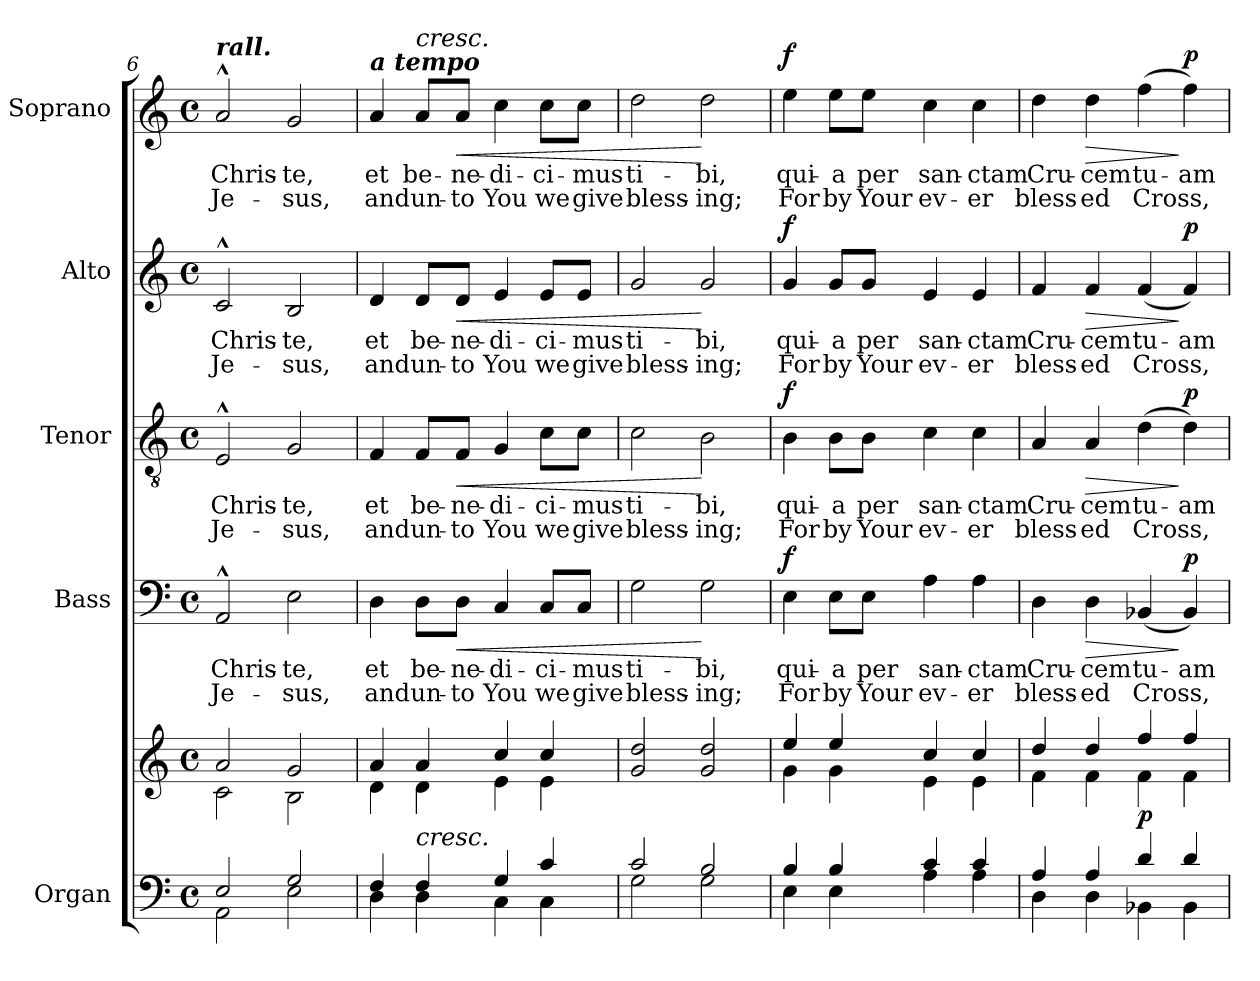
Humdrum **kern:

**kern	**kern	**dynam	**kern	**text	**text	**dynam	**kern	**text	**text	**dynam	**kern	**text	**text	**dynam	**kern	**text	**text	**dynam
*part5	*part5	*part5	*part4	*part4	*part4	*part4	*part3	*part3	*part3	*part3	*part2	*part2	*part2	*part2	*part1	*part1	*part1	*part1
*staff6	*staff5	*staff5/6	*staff4	*staff4	*staff4	*staff4	*staff3	*staff3	*staff3	*staff3	*staff2	*staff2	*staff2	*staff2	*staff1	*staff1	*staff1	*staff1
*I"Organ	*	*	*I"Bass	*	*	*	*I"Tenor	*	*	*	*I"Alto	*	*	*	*I"Soprano	*	*	*
*I'Org.	*	*	*I'B.	*	*	*	*I'T.	*	*	*	*I'A.	*	*	*	*I'S.	*	*	*
*clefF4	*clefG2	*	*clefF4	*	*	*	*clefGv2	*	*	*	*clefG2	*	*	*	*clefG2	*	*	*
*k[]	*k[]	*	*k[]	*	*	*	*k[]	*	*	*	*k[]	*	*	*	*k[]	*	*	*
*M4/4	*M4/4	*	*M4/4	*	*	*	*M4/4	*	*	*	*M4/4	*	*	*	*M4/4	*	*	*
*met(c)	*met(c)	*	*met(c)	*	*	*	*met(c)	*	*	*	*met(c)	*	*	*	*met(c)	*	*	*
=6	=6	=6	=6	=6	=6	=6	=6	=6	=6	=6	=6	=6	=6	=6	=6	=6	=6	=6
*^	*^	*	*	*	*	*	*	*	*	*	*	*	*	*	*	*	*	*
!	!	!	!	!	!	!	!	!	!	!	!	!	!	!	!	!	!LO:TX:a:Bi:t=rall.	!	!	!
!	!	!	!	!	!	!LO:LY:b	!LO:LY:b	!	!	!LO:LY:b	!LO:LY:b	!	!	!LO:LY:b	!LO:LY:b	!	!	!LO:LY:b	!LO:LY:b	!
2E/	2AA\	2a/	2c\	.	2AA^^/	Chris-	Je-	.	2E^^/	Chris-	Je-	.	2c^^/	Chris-	Je-	.	2a^^/	Chris-	Je-	.
!	!	!	!	!	!	!LO:LY:b	!LO:LY:b	!	!	!LO:LY:b	!LO:LY:b	!	!	!LO:LY:b	!LO:LY:b	!	!	!LO:LY:b	!LO:LY:b	!
2G/	2E\	2g/	2B\	.	2E\	-te,	-sus,	.	2G/	-te,	-sus,	.	2B/	-te,	-sus,	.	2g/	-te,	-sus,	.
=7	=7	=7	=7	=7	=7	=7	=7	=7	=7	=7	=7	=7	=7	=7	=7	=7	=7	=7	=7	=7
!	!	!	!	!	!	!	!	!	!	!	!	!	!	!	!	!	!LO:TX:a:Bi:t=a tempo	!	!	!
!	!	!	!	!	!	!LO:LY:b	!LO:LY:b	!	!	!LO:LY:b	!LO:LY:b	!	!	!LO:LY:b	!LO:LY:b	!	!	!LO:LY:b	!LO:LY:b	!
4F/	4D\	4a/	4d\	.	4D\	et	and	.	4F/	et	and	.	4d/	et	and	.	4a/	et	and	.
!	!	!	!	!	!	!	!	!	!	!	!	!	!	!	!	!	!LO:TX:a:i:t=cresc.	!	!	!
!LO:TX:a:i:t=cresc.	!	!	!	!	!	!	!	!	!	!	!	!	!	!	!	!	!	!	!	!
!	!	!	!	!	!	!LO:LY:b	!LO:LY:b	!	!	!LO:LY:b	!LO:LY:b	!	!	!LO:LY:b	!LO:LY:b	!	!	!LO:LY:b	!LO:LY:b	!
4F/	4D\	4a/	4d\	.	8D\L	be-	un-	.	8F/L	be-	un-	.	8d/L	be-	un-	.	8a/L	be-	un-	.
!	!	!	!	!	!	!LO:LY:b	!LO:LY:b	!LO:HP:b	!	!LO:LY:b	!LO:LY:b	!LO:HP:b	!	!LO:LY:b	!LO:LY:b	!LO:HP:b	!	!LO:LY:b	!LO:LY:b	!LO:HP:b
.	.	.	.	.	8D\J	-ne-	-to	<	8F/J	-ne-	-to	<	8d/J	-ne-	-to	<	8a/J	-ne-	-to	<
!	!	!	!	!	!	!LO:LY:b	!LO:LY:b	!	!	!LO:LY:b	!LO:LY:b	!	!	!LO:LY:b	!LO:LY:b	!	!	!LO:LY:b	!LO:LY:b	!
4G/	4C\	4cc/	4e\	.	4C/	-di-	You	.	4G/	-di-	You	.	4e/	-di-	You	.	4cc\	-di-	You	.
!	!	!	!	!	!	!LO:LY:b	!LO:LY:b	!	!	!LO:LY:b	!LO:LY:b	!	!	!LO:LY:b	!LO:LY:b	!	!	!LO:LY:b	!LO:LY:b	!
4c/	4C\	4cc/	4e\	.	8C/L	-ci-	we	.	8c\L	-ci-	we	.	8e/L	-ci-	we	.	8cc\L	-ci-	we	.
!	!	!	!	!	!	!LO:LY:b	!LO:LY:b	!	!	!LO:LY:b	!LO:LY:b	!	!	!LO:LY:b	!LO:LY:b	!	!	!LO:LY:b	!LO:LY:b	!
.	.	.	.	.	8C/J	-mus	give	.	8c\J	-mus	give	.	8e/J	-mus	give	.	8cc\J	-mus	give	.
*	*	*v	*v	*	*	*	*	*	*	*	*	*	*	*	*	*	*	*	*	*
=8	=8	=8	=8	=8	=8	=8	=8	=8	=8	=8	=8	=8	=8	=8	=8	=8	=8	=8	=8
!	!	!	!	!	!LO:LY:b	!LO:LY:b	!	!	!LO:LY:b	!LO:LY:b	!	!	!LO:LY:b	!LO:LY:b	!	!	!LO:LY:b	!LO:LY:b	!
2c/	2G\	2g/ 2dd/	.	2G\	ti-	bless-	.	2c\	ti-	bless-	.	2g/	ti-	bless-	.	2dd\	ti-	bless-	.
!	!	!	!	!	!LO:LY:b	!LO:LY:b	!	!	!LO:LY:b	!LO:LY:b	!	!	!LO:LY:b	!LO:LY:b	!	!	!LO:LY:b	!LO:LY:b	!
2B/	2G\	2g/ 2dd/	.	2G\	-bi,	-ing;	[	2B\	-bi,	-ing;	[	2g/	-bi,	-ing;	[	2dd\	-bi,	-ing;	[
!!LO:PB:g=z
=9	=9	=9	=9	=9	=9	=9	=9	=9	=9	=9	=9	=9	=9	=9	=9	=9	=9	=9	=9
*	*	*^	*	*	*	*	*	*	*	*	*	*	*	*	*	*	*	*	*
!	!	!	!	!	!	!LO:LY:b	!LO:LY:b	!LO:DY:a	!	!LO:LY:b	!LO:LY:b	!LO:DY:a	!	!LO:LY:b	!LO:LY:b	!LO:DY:a	!	!LO:LY:b	!LO:LY:b	!LO:DY:a
4B/	4E\	4ee/	4g\	.	4E\	qui-	For	f	4B\	qui-	For	f	4g/	qui-	For	f	4ee\	qui-	For	f
!	!	!	!	!	!	!LO:LY:b	!LO:LY:b	!	!	!LO:LY:b	!LO:LY:b	!	!	!LO:LY:b	!LO:LY:b	!	!	!LO:LY:b	!LO:LY:b	!
4B/	4E\	4ee/	4g\	.	8E\L	-a	by	.	8B\L	-a	by	.	8g/L	-a	by	.	8ee\L	-a	by	.
!	!	!	!	!	!	!LO:LY:b	!LO:LY:b	!	!	!LO:LY:b	!LO:LY:b	!	!	!LO:LY:b	!LO:LY:b	!	!	!LO:LY:b	!LO:LY:b	!
.	.	.	.	.	8E\J	per	Your	.	8B\J	per	Your	.	8g/J	per	Your	.	8ee\J	per	Your	.
!	!	!	!	!	!	!LO:LY:b	!LO:LY:b	!	!	!LO:LY:b	!LO:LY:b	!	!	!LO:LY:b	!LO:LY:b	!	!	!LO:LY:b	!LO:LY:b	!
4c/	4A\	4cc/	4e\	.	4A\	san-	ev-	.	4c\	san-	ev-	.	4e/	san-	ev-	.	4cc\	san-	ev-	.
!	!	!	!	!	!	!LO:LY:b	!LO:LY:b	!	!	!LO:LY:b	!LO:LY:b	!	!	!LO:LY:b	!LO:LY:b	!	!	!LO:LY:b	!LO:LY:b	!
4c/	4A\	4cc/	4e\	.	4A\	-ctam	-er	.	4c\	-ctam	-er	.	4e/	-ctam	-er	.	4cc\	-ctam	-er	.
=10	=10	=10	=10	=10	=10	=10	=10	=10	=10	=10	=10	=10	=10	=10	=10	=10	=10	=10	=10	=10
!	!	!	!	!	!	!LO:LY:b	!LO:LY:b	!	!	!LO:LY:b	!LO:LY:b	!	!	!LO:LY:b	!LO:LY:b	!	!	!LO:LY:b	!LO:LY:b	!
4A/	4D\	4dd/	4f\	.	4D\	Cru-	bless-	.	4A/	Cru-	bless-	.	4f/	Cru-	bless-	.	4dd\	Cru-	bless-	.
!	!	!	!	!	!	!LO:LY:b	!LO:LY:b	!LO:HP:b	!	!LO:LY:b	!LO:LY:b	!LO:HP:b	!	!LO:LY:b	!LO:LY:b	!LO:HP:b	!	!LO:LY:b	!LO:LY:b	!LO:HP:b
4A/	4D\	4dd/	4f\	.	4D\	-cem	-ed	>	4A/	-cem	-ed	>	4f/	-cem	-ed	>	4dd\	-cem	-ed	>
!	!	!	!	!LO:DY:b	!	!LO:LY:b	!LO:LY:b	!	!	!LO:LY:b	!LO:LY:b	!	!	!LO:LY:b	!LO:LY:b	!	!	!LO:LY:b	!LO:LY:b	!
4d/	4BB-X\	4ff/	4f\	p	(<4BB-X/	tu-	Cross,	.	(>4d\	tu-	Cross,	.	(<4f/	tu-	Cross,	.	(>4ff\	tu-	Cross,	.
!	!	!	!	!	!	!LO:LY:b	!	!LO:DY:n=1:a	!	!LO:LY:b	!	!LO:DY:n=1:a	!	!LO:LY:b	!	!LO:DY:n=1:a	!	!LO:LY:b	!	!LO:DY:n=1:a
4d/	4BB-\	4ff/	4f\	.	4BB-/)	-am	.	] p	4d\)	-am	.	] p	4f/)	-am	.	] p	4ff\)	-am	.	] p
*v	*v	*	*	*	*	*	*	*	*	*	*	*	*	*	*	*	*	*	*	*
*	*v	*v	*	*	*	*	*	*	*	*	*	*	*	*	*	*	*	*	*
=	=	=	=	=	=	=	=	=	=	=	=	=	=	=	=	=	=	=
*-	*-	*-	*-	*-	*-	*-	*-	*-	*-	*-	*-	*-	*-	*-	*-	*-	*-	*-
